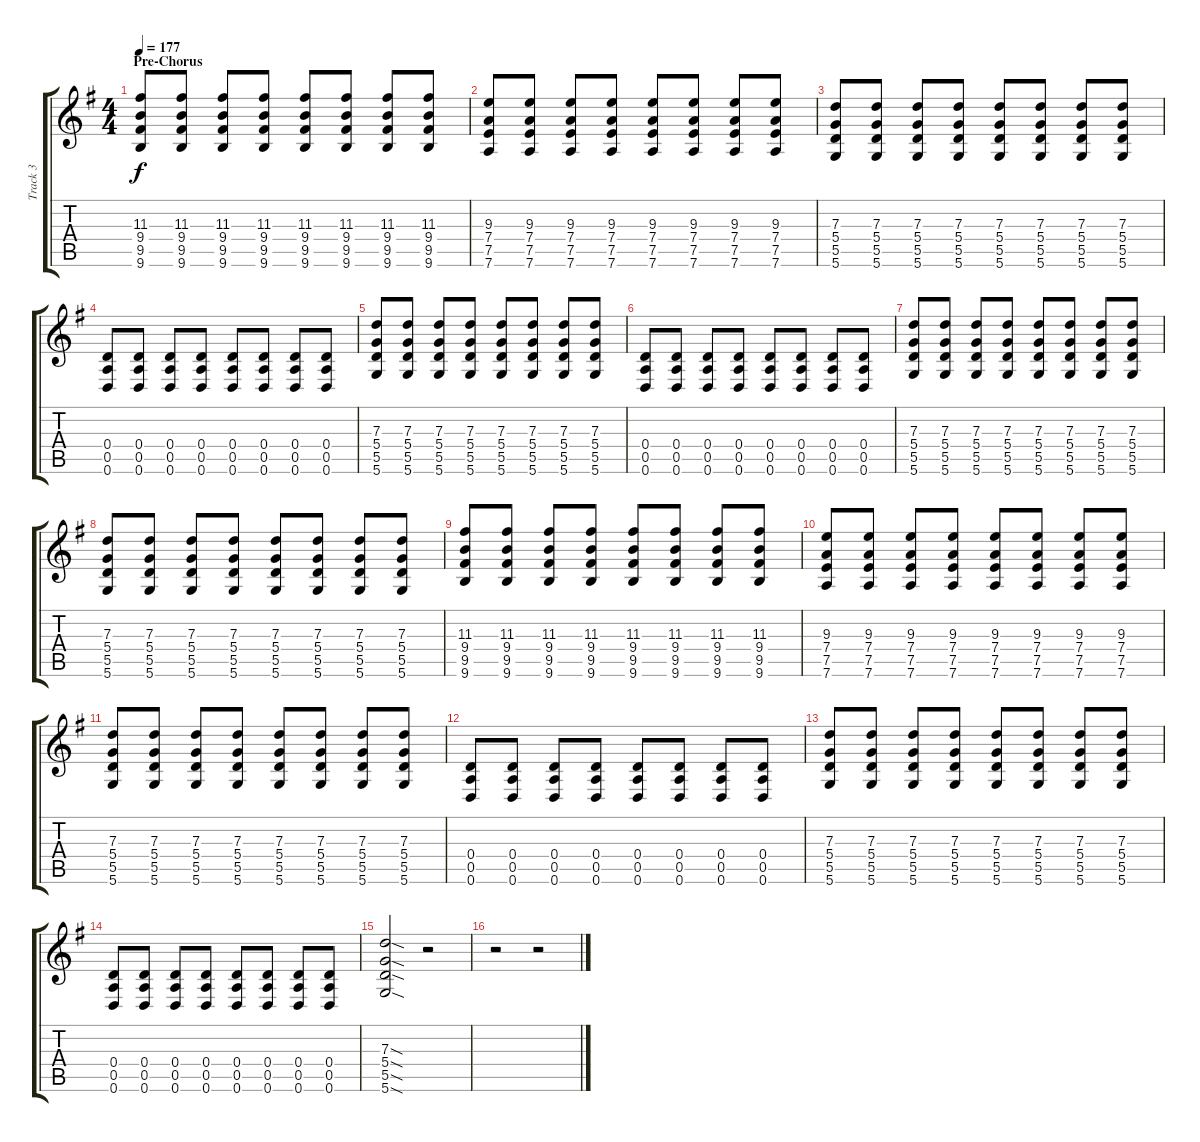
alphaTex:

\track ("Track 3" "Track 3") {instrument distortionguitar}
\staff {score tabs}
\tuning (E4 B3 G3 D3 A2 D2) {hide}
\ts (4 4)
\section ("" "Pre-Chorus")
\tempo 177
\clef g2
\ks g
(11.3 9.4 9.5 9.6).8{dy f} (11.3 9.4 9.5 9.6).8 (11.3 9.4 9.5 9.6).8 (11.3 9.4 9.5 9.6).8 (11.3 9.4 9.5 9.6).8 (11.3 9.4 9.5 9.6).8 (11.3 9.4 9.5 9.6).8 (11.3 9.4 9.5 9.6).8 |
(9.3 7.4 7.5 7.6).8 (9.3 7.4 7.5 7.6).8 (9.3 7.4 7.5 7.6).8 (9.3 7.4 7.5 7.6).8 (9.3 7.4 7.5 7.6).8 (9.3 7.4 7.5 7.6).8 (9.3 7.4 7.5 7.6).8 (9.3 7.4 7.5 7.6).8 |
(7.3 5.4 5.5 5.6).8 (7.3 5.4 5.5 5.6).8 (7.3 5.4 5.5 5.6).8 (7.3 5.4 5.5 5.6).8 (7.3 5.4 5.5 5.6).8 (7.3 5.4 5.5 5.6).8 (7.3 5.4 5.5 5.6).8 (7.3 5.4 5.5 5.6).8 |
(0.4 0.5 0.6).8 (0.4 0.5 0.6).8 (0.4 0.5 0.6).8 (0.4 0.5 0.6).8 (0.4 0.5 0.6).8 (0.4 0.5 0.6).8 (0.4 0.5 0.6).8 (0.4 0.5 0.6).8 |
(7.3 5.4 5.5 5.6).8 (7.3 5.4 5.5 5.6).8 (7.3 5.4 5.5 5.6).8 (7.3 5.4 5.5 5.6).8 (7.3 5.4 5.5 5.6).8 (7.3 5.4 5.5 5.6).8 (7.3 5.4 5.5 5.6).8 (7.3 5.4 5.5 5.6).8 |
(0.4 0.5 0.6).8 (0.4 0.5 0.6).8 (0.4 0.5 0.6).8 (0.4 0.5 0.6).8 (0.4 0.5 0.6).8 (0.4 0.5 0.6).8 (0.4 0.5 0.6).8 (0.4 0.5 0.6).8 |
(7.3 5.4 5.5 5.6).8 (7.3 5.4 5.5 5.6).8 (7.3 5.4 5.5 5.6).8 (7.3 5.4 5.5 5.6).8 (7.3 5.4 5.5 5.6).8 (7.3 5.4 5.5 5.6).8 (7.3 5.4 5.5 5.6).8 (7.3 5.4 5.5 5.6).8 |
(7.3 5.4 5.5 5.6).8 (7.3 5.4 5.5 5.6).8 (7.3 5.4 5.5 5.6).8 (7.3 5.4 5.5 5.6).8 (7.3 5.4 5.5 5.6).8 (7.3 5.4 5.5 5.6).8 (7.3 5.4 5.5 5.6).8 (7.3 5.4 5.5 5.6).8 |
(11.3 9.4 9.5 9.6).8 (11.3 9.4 9.5 9.6).8 (11.3 9.4 9.5 9.6).8 (11.3 9.4 9.5 9.6).8 (11.3 9.4 9.5 9.6).8 (11.3 9.4 9.5 9.6).8 (11.3 9.4 9.5 9.6).8 (11.3 9.4 9.5 9.6).8 |
(9.3 7.4 7.5 7.6).8 (9.3 7.4 7.5 7.6).8 (9.3 7.4 7.5 7.6).8 (9.3 7.4 7.5 7.6).8 (9.3 7.4 7.5 7.6).8 (9.3 7.4 7.5 7.6).8 (9.3 7.4 7.5 7.6).8 (9.3 7.4 7.5 7.6).8 |
(7.3 5.4 5.5 5.6).8 (7.3 5.4 5.5 5.6).8 (7.3 5.4 5.5 5.6).8 (7.3 5.4 5.5 5.6).8 (7.3 5.4 5.5 5.6).8 (7.3 5.4 5.5 5.6).8 (7.3 5.4 5.5 5.6).8 (7.3 5.4 5.5 5.6).8 |
(0.4 0.5 0.6).8 (0.4 0.5 0.6).8 (0.4 0.5 0.6).8 (0.4 0.5 0.6).8 (0.4 0.5 0.6).8 (0.4 0.5 0.6).8 (0.4 0.5 0.6).8 (0.4 0.5 0.6).8 |
(7.3 5.4 5.5 5.6).8 (7.3 5.4 5.5 5.6).8 (7.3 5.4 5.5 5.6).8 (7.3 5.4 5.5 5.6).8 (7.3 5.4 5.5 5.6).8 (7.3 5.4 5.5 5.6).8 (7.3 5.4 5.5 5.6).8 (7.3 5.4 5.5 5.6).8 |
(0.4 0.5 0.6).8 (0.4 0.5 0.6).8 (0.4 0.5 0.6).8 (0.4 0.5 0.6).8 (0.4 0.5 0.6).8 (0.4 0.5 0.6).8 (0.4 0.5 0.6).8 (0.4 0.5 0.6).8 |
(7.3{sod} 5.4{sod} 5.5{sod} 5.6{sod}).2 r.2 |
r.2 r.2
